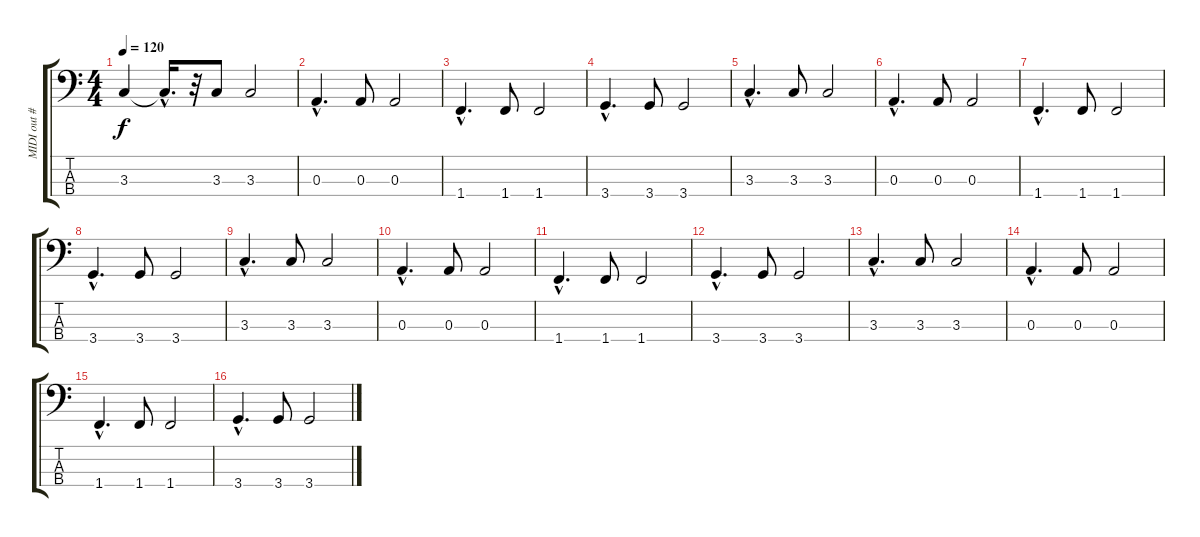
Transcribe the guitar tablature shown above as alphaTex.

\track ("MIDI out #2" "MIDI out #") {instrument fretlessbass}
\staff {score tabs}
\tuning (G2 D2 A1 E1) {hide}
\ts (4 4)
\tempo 120
\clef f4
\ks c
3.3.4{dy f instrument fretlessbass} 3.3{hac t}.16{d} r.32 3.3.8 3.3.2 |
0.3{hac}.4{d} 0.3.8 0.3.2 |
1.4{hac}.4{d} 1.4.8 1.4.2 |
3.4{hac}.4{d} 3.4.8 3.4.2 |
3.3{hac}.4{d} 3.3.8 3.3.2 |
0.3{hac}.4{d} 0.3.8 0.3.2 |
1.4{hac}.4{d} 1.4.8 1.4.2 |
3.4{hac}.4{d} 3.4.8 3.4.2 |
3.3{hac}.4{d} 3.3.8 3.3.2 |
0.3{hac}.4{d} 0.3.8 0.3.2 |
1.4{hac}.4{d} 1.4.8 1.4.2 |
3.4{hac}.4{d} 3.4.8 3.4.2 |
3.3{hac}.4{d} 3.3.8 3.3.2 |
0.3{hac}.4{d} 0.3.8 0.3.2 |
1.4{hac}.4{d} 1.4.8 1.4.2 |
3.4{hac}.4{d} 3.4.8 3.4.2
